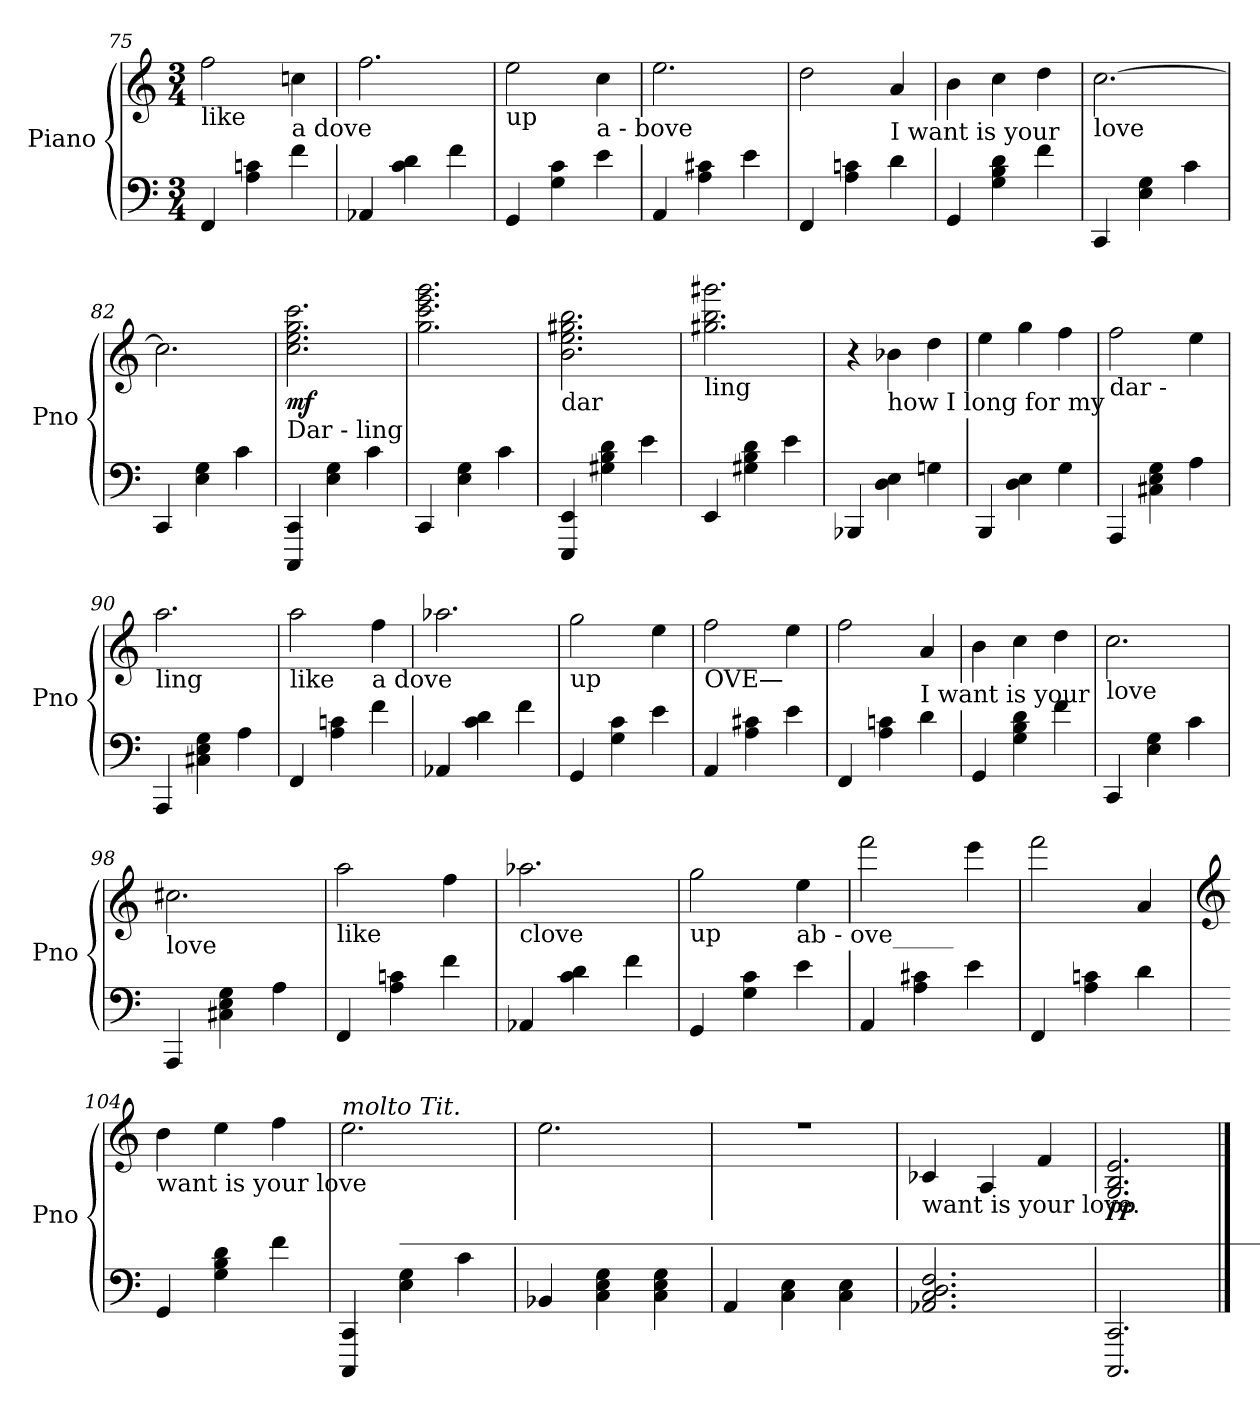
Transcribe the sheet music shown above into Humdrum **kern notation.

**kern	**kern	**dynam
*part1	*part1	*part1
*staff2	*staff1	*staff1/2
*I"Piano	*	*
*I'Pno	*	*
*clefF4	*clefG2	*
*M3/4	*M3/4	*
=75	=75	=75
!	!LO:TX:b:t=like	!
4FF/	2ff\	.
4A\ 4cn\	.	.
!	!LO:TX:b:t=a dove	!
4f\	4ccn\	.
=76	=76	=76
4AA-X/	2.ff\	.
4c\ 4d\	.	.
4f\	.	.
=77	=77	=77
!	!LO:TX:b:t=up	!
4GG/	2ee\	.
4G\ 4c\	.	.
!	!LO:TX:b:t=a - bove	!
4e\	4cc\	.
=78	=78	=78
4AA/	2.ee\	.
4A\ 4c#X\	.	.
4e\	.	.
=79	=79	=79
4FF/	2dd\	.
4A\ 4cn\	.	.
!	!LO:TX:b:t=I want is your	!
4d\	4a/	.
=80	=80	=80
4GG/	4b\	.
4G\ 4B\ 4d\	4cc\	.
4f\	4dd\	.
!!LO:LB:g=z
=81	=81	=81
!	!LO:TX:b:t=love	!
4CC/	[>2.cc\	.
4E\ 4G\	.	.
4c\	.	.
=82	=82	=82
4CC/	2.cc\]	.
4E\ 4G\	.	.
4c\	.	.
=83	=83	=83
!	!LO:TX:b:t=Dar - ling	!
!	!	!LO:DY:b
4CCC/ 4CC/	2.cc\ 2.ee\ 2.gg\ 2.ccc\	mf
4E\ 4G\	.	.
4c\	.	.
=84	=84	=84
4CC/	2.gg\ 2.ccc\ 2.eee\ 2.ggg\	.
4E\ 4G\	.	.
4c\	.	.
=85	=85	=85
!	!LO:TX:b:t=dar	!
4EEE/ 4EE/	2.b\ 2.ee\ 2.gg#X\ 2.bb\	.
4G#X\ 4B\ 4d\	.	.
4e\	.	.
=86	=86	=86
!	!LO:TX:b:t=ling	!
4EE/	2.gg#X\ 2.bb\ 2.ggg#X\	.
4G#X\ 4B\ 4d\	.	.
4e\	.	.
=87	=87	=87
4BBB-X/	4r	.
!	!LO:TX:b:t=how I long for my	!
4D\ 4E\	4b-X\	.
4Gn\	4dd\	.
=88	=88	=88
4BBB/	4ee\	.
4D\ 4E\	4gg\	.
4G\	4ff\	.
!!LO:LB:g=z
=89	=89	=89
!	!LO:TX:b:t=dar -	!
4AAA/	2ff\	.
4C#X\ 4E\ 4G\	.	.
4A\	4ee\	.
=90	=90	=90
!	!LO:TX:b:t=ling	!
4AAA/	2.aa\	.
4C#X\ 4E\ 4G\	.	.
4A\	.	.
=91	=91	=91
!	!LO:TX:b:t=like	!
4FF/	2aa\	.
4A\ 4cn\	.	.
!	!LO:TX:b:t=a dove	!
4f\	4ff\	.
=92	=92	=92
4AA-X/	2.aa-X\	.
4c\ 4d\	.	.
4f\	.	.
=93	=93	=93
!	!LO:TX:b:t=up	!
4GG/	2gg\	.
4G\ 4c\	.	.
4e\	4ee\	.
=94	=94	=94
!	!LO:TX:b:t=OVE—	!
4AA/	2ff\	.
4A\ 4c#X\	.	.
4e\	4ee\	.
=95	=95	=95
4FF/	2ff\	.
4A\ 4cn\	.	.
!	!LO:TX:b:t=I want is your	!
4d\	4a/	.
=96	=96	=96
4GG/	4b\	.
4G\ 4B\ 4d\	4cc\	.
4f\	4dd\	.
!!LO:LB:g=z
=97	=97	=97
!	!LO:TX:b:t=love	!
4CC/	2.cc\	.
4E\ 4G\	.	.
4c\	.	.
=98	=98	=98
!	!LO:TX:b:t=love	!
4AAA/	2.cc#X\	.
4C#X\ 4E\ 4G\	.	.
4A\	.	.
=99	=99	=99
!	!LO:TX:b:t=like	!
4FF/	2aa\	.
4A\ 4cn\	.	.
4f\	4ff\	.
=100	=100	=100
!	!LO:TX:b:t=clove	!
4AA-X/	2.aa-X\	.
4c\ 4d\	.	.
4f\	.	.
=101	=101	=101
!	!LO:TX:b:t=up	!
4GG/	2gg\	.
4G\ 4c\	.	.
!	!LO:TX:b:t=ab - ove_____	!
4e\	4ee\	.
=102	=102	=102
4AA/	2fff\	.
4A\ 4c#X\	.	.
4e\	4eee\	.
=103	=103	=103
4FF/	2fff\	.
4A\ 4cn\	.	.
4d\	4a/	.
!!LO:PB:g=z
=104	=104	=104
*	*clefG3	*
!	!LO:TX:b:t=want is your love	!
4GG/	4b\	.
4G\ 4B\ 4d\	4cc\	.
4f\	4dd\	.
=105	=105	=105
!	!LO:TX:a:i:t=molto Tit.	!
4CCC/ 4CC/	2.cc\	.
!LO:TX:a:t=________________________________________________________________________________	!	!
4E\ 4G\	.	.
4c\	.	.
=106	=106	=106
4BB-X/	2.cc\	.
4C\ 4E\ 4G\	.	.
4C\ 4E\ 4G\	.	.
=107	=107	=107
4AA/	2.rdd	.
4C\ 4E\	.	.
4C\ 4E\	.	.
=108	=108	=108
!	!LO:TX:b:t=want is your love.	!
2.AA-X/ 2.C/ 2.D/ 2.F/	4A-X/	.
.	4F/	.
.	4d/	.
=109	=109	=109
!	!	!LO:DY:b
2.CCC/ 2.CC/	2.E/ 2.G/ 2.c/	pp
==	==	==
*-	*-	*-
